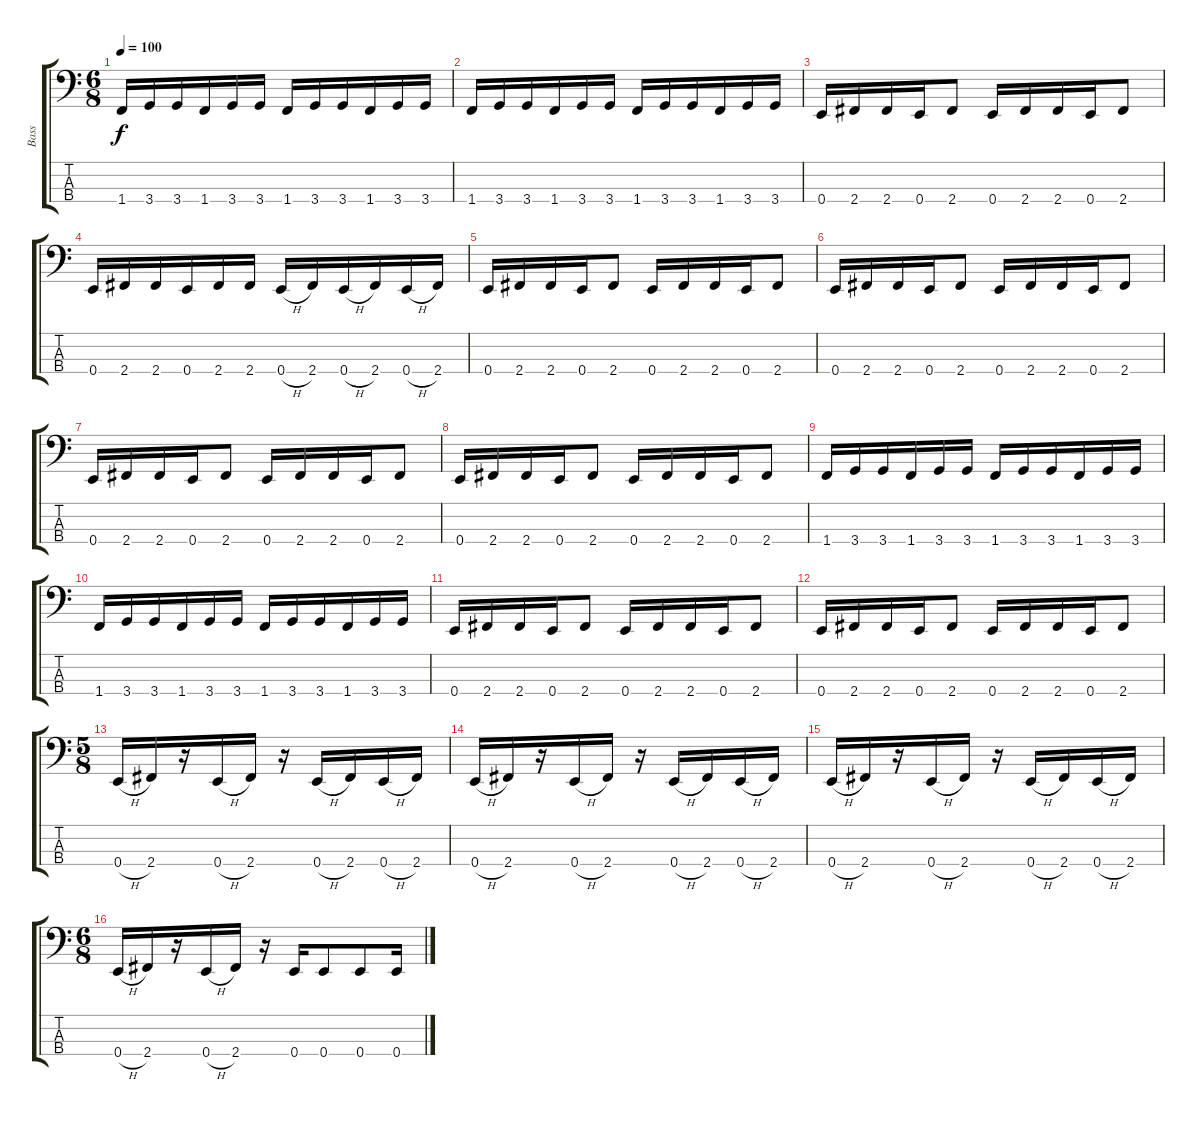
\track ("Bass" "Bass") {instrument electricbassfinger}
\staff {score tabs}
\tuning (G2 D2 A1 E1) {hide}
\ts (6 8)
\tempo 100
\clef f4
\ks c
1.4.16{dy f} 3.4.16 3.4.16 1.4.16 3.4.16 3.4.16 1.4.16 3.4.16 3.4.16 1.4.16 3.4.16 3.4.16 |
1.4.16 3.4.16 3.4.16 1.4.16 3.4.16 3.4.16 1.4.16 3.4.16 3.4.16 1.4.16 3.4.16 3.4.16 |
0.4.16 2.4.16 2.4.16 0.4.16 2.4.8 0.4.16 2.4.16 2.4.16 0.4.16 2.4.8 |
0.4.16 2.4.16 2.4.16 0.4.16 2.4.16 2.4.16 0.4{h}.16 2.4.16 0.4{h}.16 2.4.16 0.4{h}.16 2.4.16 |
0.4.16 2.4.16 2.4.16 0.4.16 2.4.8 0.4.16 2.4.16 2.4.16 0.4.16 2.4.8 |
0.4.16 2.4.16 2.4.16 0.4.16 2.4.8 0.4.16 2.4.16 2.4.16 0.4.16 2.4.8 |
0.4.16 2.4.16 2.4.16 0.4.16 2.4.8 0.4.16 2.4.16 2.4.16 0.4.16 2.4.8 |
0.4.16 2.4.16 2.4.16 0.4.16 2.4.8 0.4.16 2.4.16 2.4.16 0.4.16 2.4.8 |
1.4.16 3.4.16 3.4.16 1.4.16 3.4.16 3.4.16 1.4.16 3.4.16 3.4.16 1.4.16 3.4.16 3.4.16 |
1.4.16 3.4.16 3.4.16 1.4.16 3.4.16 3.4.16 1.4.16 3.4.16 3.4.16 1.4.16 3.4.16 3.4.16 |
0.4.16 2.4.16 2.4.16 0.4.16 2.4.8 0.4.16 2.4.16 2.4.16 0.4.16 2.4.8 |
0.4.16 2.4.16 2.4.16 0.4.16 2.4.8 0.4.16 2.4.16 2.4.16 0.4.16 2.4.8 |
\ts (5 8)
0.4{h}.16 2.4.16 r.16 0.4{h}.16 2.4.16 r.16 0.4{h}.16 2.4.16 0.4{h}.16 2.4.16 |
0.4{h}.16 2.4.16 r.16 0.4{h}.16 2.4.16 r.16 0.4{h}.16 2.4.16 0.4{h}.16 2.4.16 |
0.4{h}.16 2.4.16 r.16 0.4{h}.16 2.4.16 r.16 0.4{h}.16 2.4.16 0.4{h}.16 2.4.16 |
\ts (6 8)
0.4{h}.16 2.4.16 r.16 0.4{h}.16 2.4.16 r.16 0.4.16 0.4.8 0.4.8 0.4.16
